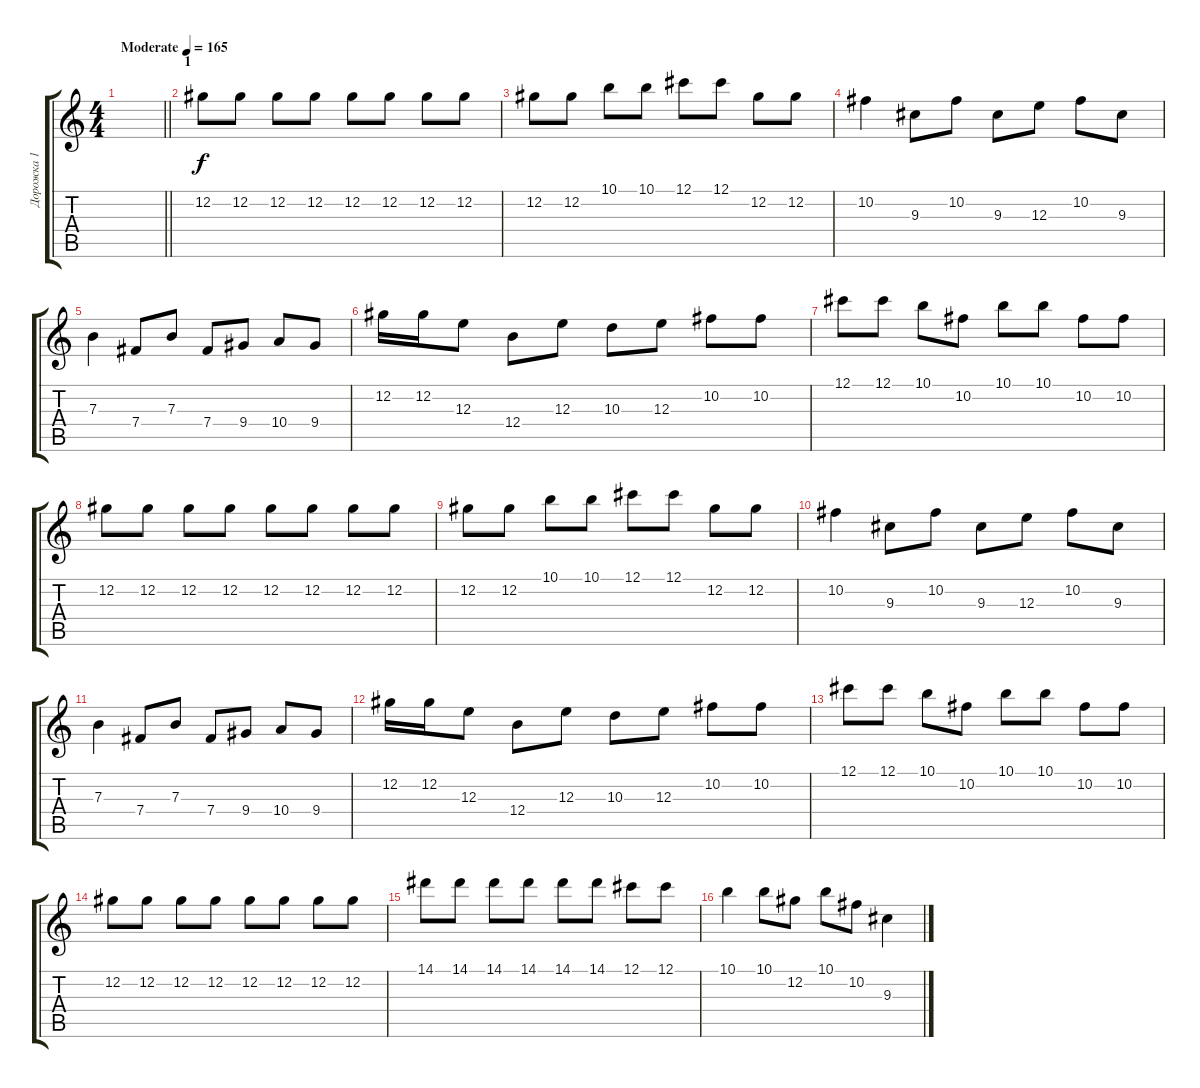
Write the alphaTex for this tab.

\track ("Дорожка 1" "Дорожка 1") {instrument distortionguitar}
\staff {score tabs}
\tuning (Db4 Ab3 E3 B2 Gb2 B1) {hide}
\ts (4 4)
\tempo (165 "Moderate")
\clef g2
\barLineRight lightlight
\ks c
|
\section ("" "1")
12.2.8 12.2.8 12.2.8 12.2.8 12.2.8 12.2.8 12.2.8 12.2.8 |
12.2.8 12.2.8 10.1.8 10.1.8 12.1.8 12.1.8 12.2.8 12.2.8 |
10.2.4 9.3.8 10.2.8 9.3.8 12.3.8 10.2.8 9.3.8 |
7.3.4 7.4.8 7.3.8 7.4.8 9.4.8 10.4.8 9.4.8 |
12.2.16 12.2.16 12.3.8 12.4.8 12.3.8 10.3.8 12.3.8 10.2.8 10.2.8 |
12.1.8 12.1.8 10.1.8 10.2.8 10.1.8 10.1.8 10.2.8 10.2.8 |
12.2.8 12.2.8 12.2.8 12.2.8 12.2.8 12.2.8 12.2.8 12.2.8 |
12.2.8 12.2.8 10.1.8 10.1.8 12.1.8 12.1.8 12.2.8 12.2.8 |
10.2.4 9.3.8 10.2.8 9.3.8 12.3.8 10.2.8 9.3.8 |
7.3.4 7.4.8 7.3.8 7.4.8 9.4.8 10.4.8 9.4.8 |
12.2.16 12.2.16 12.3.8 12.4.8 12.3.8 10.3.8 12.3.8 10.2.8 10.2.8 |
12.1.8 12.1.8 10.1.8 10.2.8 10.1.8 10.1.8 10.2.8 10.2.8 |
12.2.8 12.2.8 12.2.8 12.2.8 12.2.8 12.2.8 12.2.8 12.2.8 |
14.1.8 14.1.8 14.1.8 14.1.8 14.1.8 14.1.8 12.1.8 12.1.8 |
10.1.4 10.1.8 12.2.8 10.1.8 10.2.8 9.3.4
